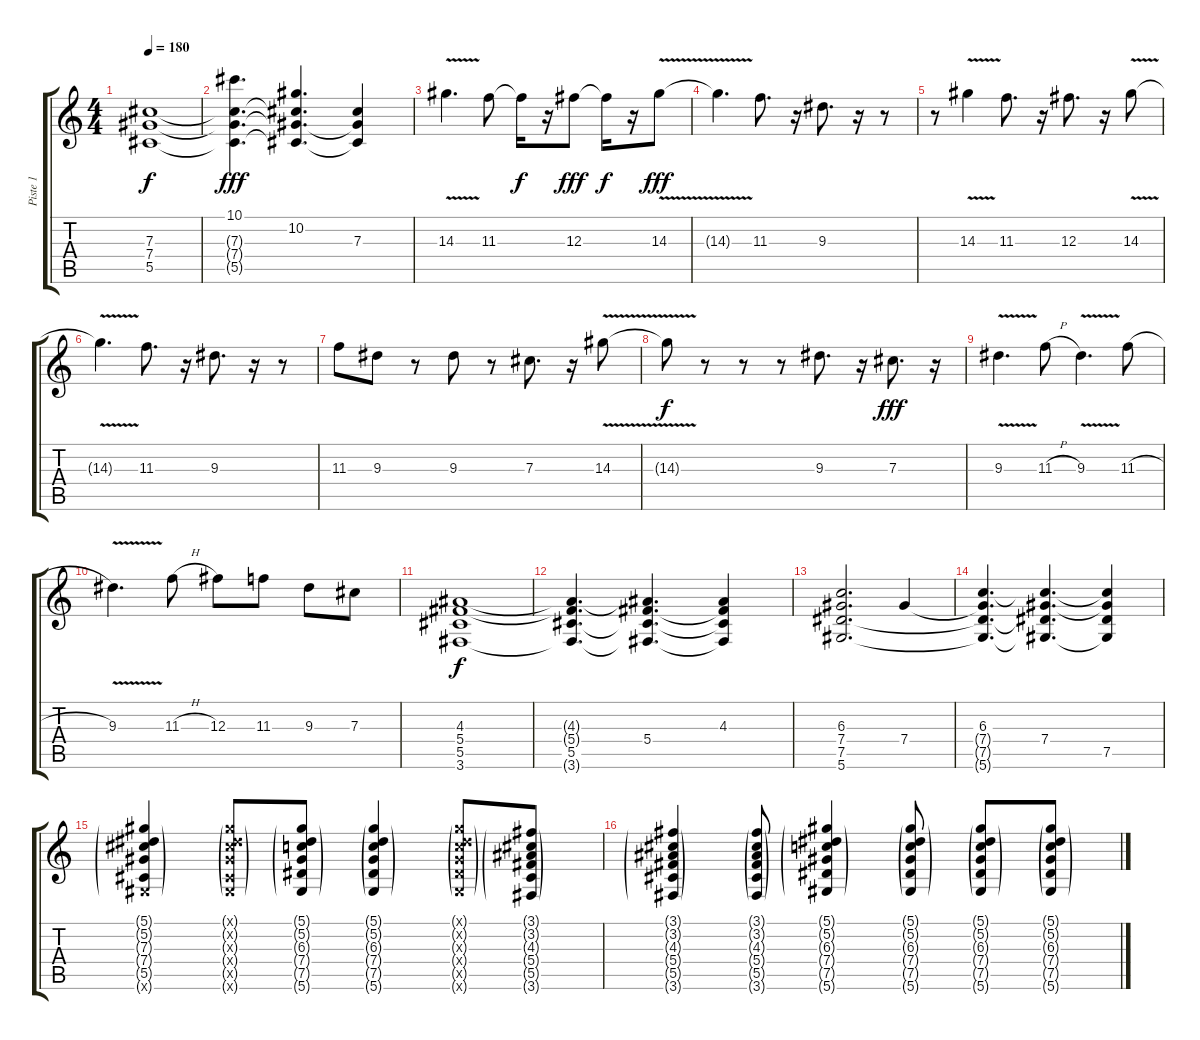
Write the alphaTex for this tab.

\track ("Piste 1" "Piste 1") {instrument overdrivenguitar}
\staff {score tabs}
\tuning (Eb4 Bb3 Gb3 Db3 Ab2 Eb2) {hide}
\ts (4 4)
\tempo 180
\clef g2
\ks c
(7.3 7.4 5.5).1{dy f} |
(10.1 7.3{t} 7.4{t} 5.5{t}).4{d dy fff} (10.2 7.3{t} 7.4{t} 5.5{t}).4{d} (7.3 7.4{t} 5.5{t}).4 |
14.3{v}.4{d} 11.3.8 11.3{t}.16{dy f} r.16 12.3.8{dy fff} 12.3{t}.16{dy f} r.16 14.3{v}.8{dy fff} |
14.3{t}.4{d} 11.3.8{d} r.16 9.3.8{d} r.16 r.8 |
r.8 14.3{v}.4 11.3.8{d} r.16 12.3.8{d} r.16 14.3{v}.8 |
14.3{t}.4{d} 11.3.8{d} r.16 9.3.8{d} r.16 r.8 |
11.3.8 9.3.8 r.8 9.3.8 r.8 7.3.8{d} r.16 14.3{v}.8 |
14.3{t}.8{dy f} r.8 r.8 r.8 9.3.8{d} r.16 7.3.8{d dy fff} r.16 |
9.3{v}.4{d} 11.3{h}.8 9.3{v}.4{d} 11.3{h}.8 |
9.3{v}.4{d} 11.3{h}.8 12.3.8 11.3.8 9.3.8 7.3.8 |
(4.3 5.4 5.5 3.6).1{dy f} |
(4.3{t} 5.4{t} 5.5 3.6{t}).4{d} (4.3{t} 5.4 5.5{t} 3.6{t}).4{d} (4.3 5.4{t} 5.5{t} 3.6{t}).4 |
(6.3 7.4 7.5 5.6).2{d} 7.4.4 |
(6.3 7.4{t} 7.5{t} 5.6{t}).4{d} (6.3{t} 7.4 7.5{t} 5.6{t}).4{d} (6.3{t} 7.4{t} 7.5 5.6{t}).4 |
(5.1{g} 5.2{g} 7.3{g} 7.4{g} 5.5{g} 5.6{g x}).4 (5.1{g x} 5.2{g x} 7.3{g x} 7.4{g x} 5.5{g x} 5.6{g x}).8 (5.1{g} 5.2{g} 6.3{g} 7.4{g} 7.5{g} 5.6{g}).8 (5.1{g} 5.2{g} 6.3{g} 7.4{g} 7.5{g} 5.6{g}).4 (5.1{g x} 5.2{g x} 6.3{g x} 7.4{g x} 7.5{g x} 5.6{g x}).8 (3.1{g} 3.2{g} 4.3{g} 5.4{g} 5.5{g} 3.6{g}).8 |
(3.1{g} 3.2{g} 4.3{g} 5.4{g} 5.5{g} 3.6{g}).4 (3.1{g} 3.2{g} 4.3{g} 5.4{g} 5.5{g} 3.6{g}).8 (5.1{g} 5.2{g} 6.3{g} 7.4{g} 7.5{g} 5.6{g}).4 (5.1{g} 5.2{g} 6.3{g} 7.4{g} 7.5{g} 5.6{g}).8 (5.1{g} 5.2{g} 6.3{g} 7.4{g} 7.5{g} 5.6{g}).8 (5.1{g} 5.2{g} 6.3{g} 7.4{g} 7.5{g} 5.6{g}).8
